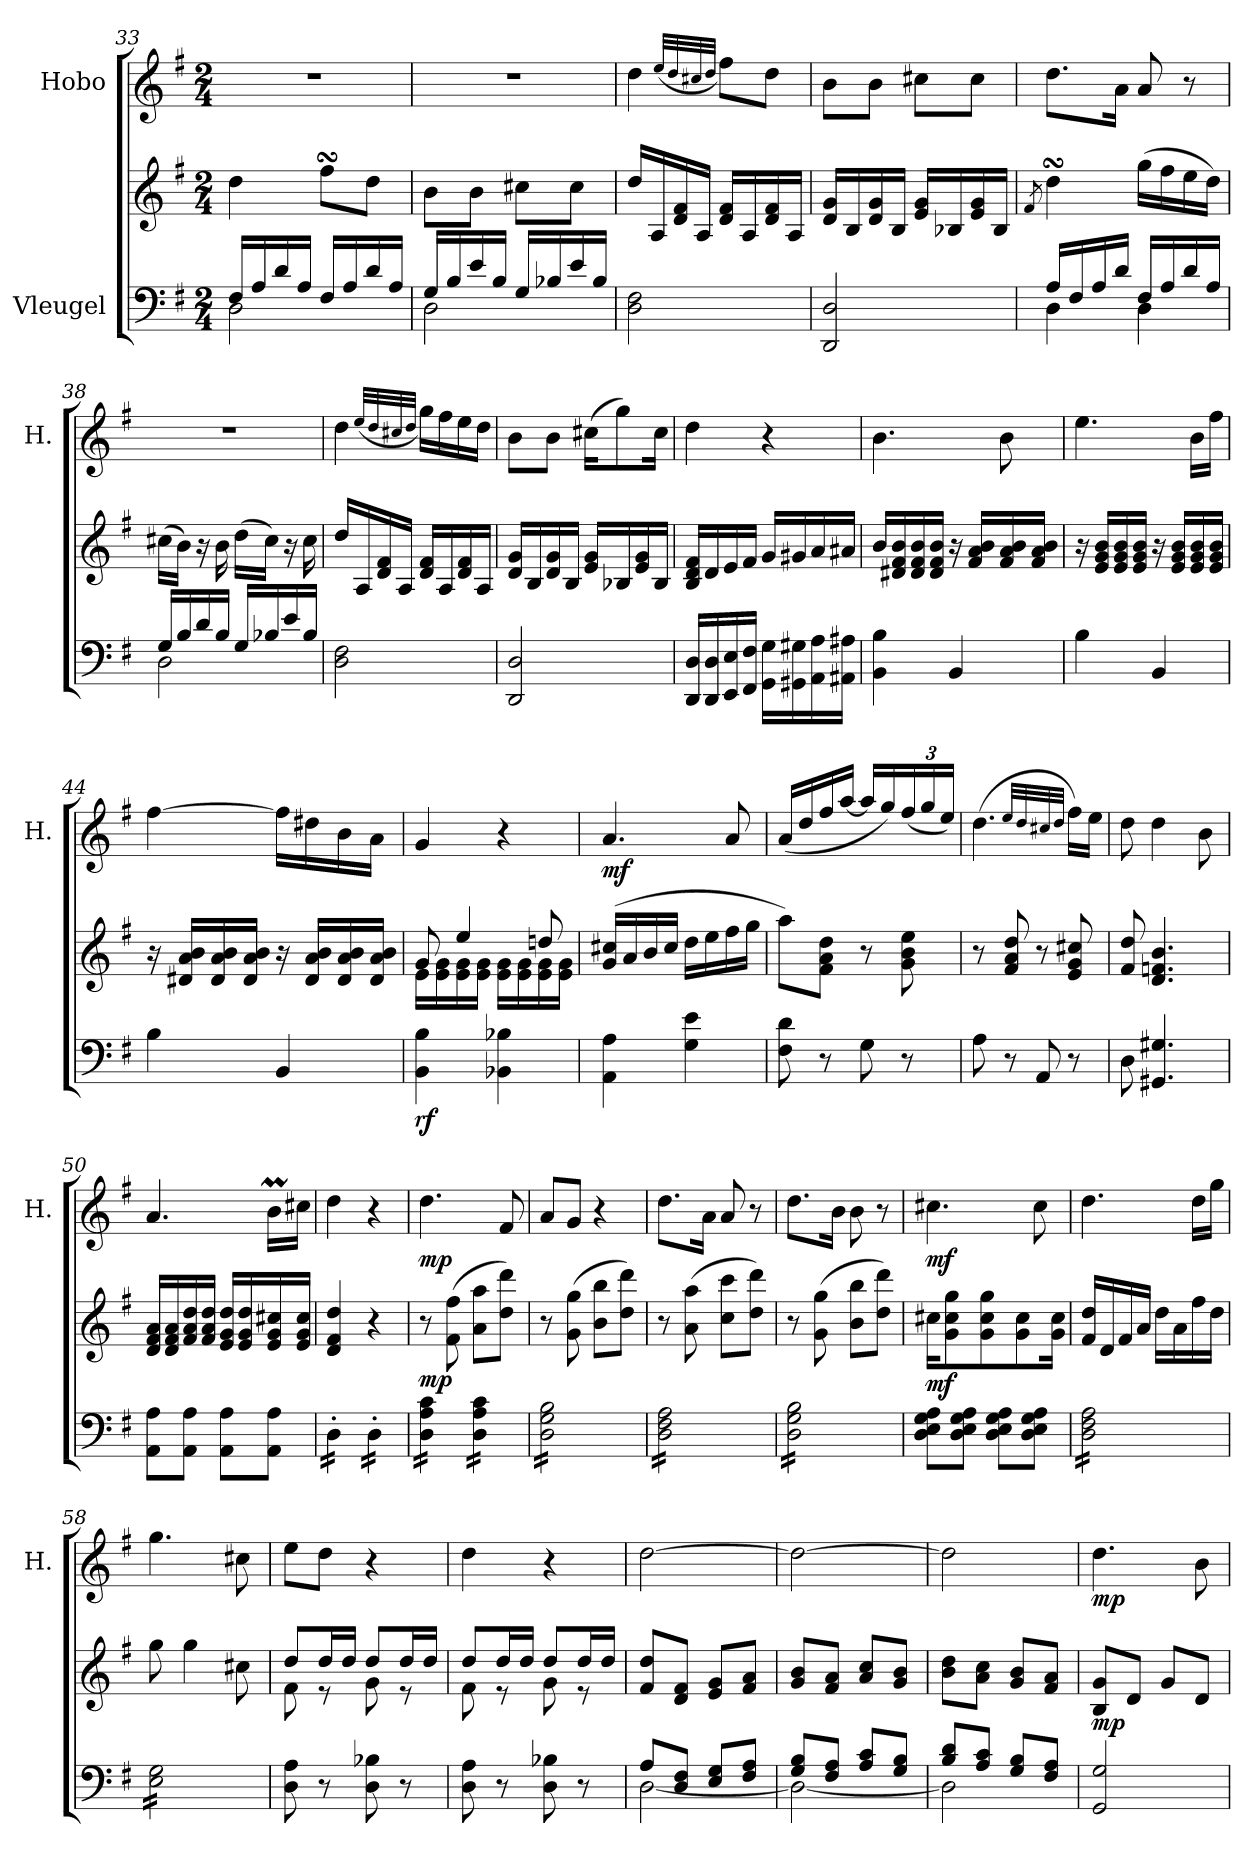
**kern	**kern	**dynam	**kern	**dynam
*part2	*part2	*part2	*part1	*part1
*staff3	*staff2	*staff2/3	*staff1	*staff1
*I"Vleugel	*	*	*I"Hobo	*
*	*	*	*I'H.	*
*clefF4	*clefG2	*	*clefG2	*
*k[f#]	*k[f#]	*	*k[f#]	*
*M2/4	*M2/4	*	*M2/4	*
=33	=33	=33	=33	=33
*^	*	*	*	*
16F#/LL	2D\	4dd\	.	2r	.
16A/	.	.	.	.	.
16d/	.	.	.	.	.
16A/JJ	.	.	.	.	.
16F#/LL	.	8ff#sSsS\L	.	.	.
16A/	.	.	.	.	.
16d/	.	8dd\J	.	.	.
16A/JJ	.	.	.	.	.
=34	=34	=34	=34	=34	=34
16G/LL	2D\	8b\L	.	2r	.
16B/	.	.	.	.	.
16e/	.	8b\J	.	.	.
16B/JJ	.	.	.	.	.
16G/LL	.	8cc#X\L	.	.	.
16B-X/	.	.	.	.	.
16e/	.	8cc#\J	.	.	.
16B-/JJ	.	.	.	.	.
*v	*v	*	*	*	*
=35	=35	=35	=35	=35
2D\ 2F#\	16dd/LL	.	4dd\	.
.	16A/	.	.	.
.	16d/ 16f#/	.	.	.
.	16A/JJ	.	.	.
.	.	.	(>32qee/LLL	.
.	.	.	32qdd/	.
.	.	.	32qcc#X/	.
.	.	.	32qdd/JJJ	.
.	16d/ 16f#/LL	.	8ff#\L)	.
.	16A/	.	.	.
.	16d/ 16f#/	.	8dd\J	.
.	16A/JJ	.	.	.
!!LO:LB:g=z
=36	=36	=36	=36	=36
2DD/ 2D/	16d/ 16g/LL	.	8b\L	.
.	16B/	.	.	.
.	16d/ 16g/	.	8b\J	.
.	16B/JJ	.	.	.
.	16e/ 16g/LL	.	8cc#X\L	.
.	16B-X/	.	.	.
.	16e/ 16g/	.	8cc#\J	.
.	16B-/JJ	.	.	.
=37	=37	=37	=37	=37
.	8qf#/	.	.	.
*^	*	*	*	*
16A/LL	4D\	4ddsSSS\	.	8.dd\L	.
16F#/	.	.	.	.	.
16A/	.	.	.	.	.
16d/JJ	.	.	.	16a\Jk	.
16F#/LL	4D\	(16gg\LL	.	8a/	.
16A/	.	16ff#\	.	.	.
16d/	.	16ee\	.	8r	.
16A/JJ	.	16dd\JJ)	.	.	.
=38	=38	=38	=38	=38	=38
16G/LL	2D\	(16cc#X\LL	.	2r	.
16B/	.	16b\JJ)	.	.	.
16d/	.	16r	.	.	.
16B/JJ	.	16b\	.	.	.
16G/LL	.	(16dd\LL	.	.	.
16B-X/	.	16cc#\JJ)	.	.	.
16e/	.	16r	.	.	.
16B-/JJ	.	16cc#\	.	.	.
*v	*v	*	*	*	*
=39	=39	=39	=39	=39
2D\ 2F#\	16dd/LL	.	4dd\	.
.	16A/	.	.	.
.	16d/ 16f#/	.	.	.
.	16A/JJ	.	.	.
.	.	.	(>32qee/LLL	.
.	.	.	32qdd/	.
.	.	.	32qcc#X/	.
.	.	.	32qdd/JJJ	.
.	16d/ 16f#/LL	.	16gg\LL)	.
.	16A/	.	16ff#\	.
.	16d/ 16f#/	.	16ee\	.
.	16A/JJ	.	16dd\JJ	.
!!LO:PB:g=z
=40	=40	=40	=40	=40
2DD/ 2D/	16d/ 16g/LL	.	8b\L	.
.	16B/	.	.	.
.	16d/ 16g/	.	8b\J	.
.	16B/JJ	.	.	.
.	16e/ 16g/LL	.	(16cc#X\KL	.
.	16B-X/	.	8gg\)	.
.	16e/ 16g/	.	.	.
.	16B-/JJ	.	16cc#\Jk	.
=41	=41	=41	=41	=41
16DD/ 16D/LL	16B/ 16d/ 16f#/LL	.	4dd\	.
16DD/ 16D/	16d/	.	.	.
16EE/ 16E/	16e/	.	.	.
16FF#/ 16F#/JJ	16f#/JJ	.	.	.
16GG\ 16G\LL	16g/LL	.	4r	.
16GG#X\ 16G#X\	16g#X/	.	.	.
16AA\ 16A\	16a/	.	.	.
16AA#X\ 16A#X\JJ	16a#X/JJ	.	.	.
=42	=42	=42	=42	=42
4BB\ 4B\	16b/LL	.	4.b\	.
.	16d#X/ 16f#/ 16b/	.	.	.
.	16d#/ 16f#/ 16b/	.	.	.
.	16d#/ 16f#/ 16b/JJ	.	.	.
4BB/	16r	.	.	.
.	16f#/ 16a/ 16b/LL	.	.	.
.	16f#/ 16a/ 16b/	.	8b\	.
.	16f#/ 16a/ 16b/JJ	.	.	.
=43	=43	=43	=43	=43
4B\	16r	.	4.ee\	.
.	16e/ 16g/ 16b/LL	.	.	.
.	16e/ 16g/ 16b/	.	.	.
.	16e/ 16g/ 16b/JJ	.	.	.
4BB/	16r	.	.	.
.	16e/ 16g/ 16b/LL	.	.	.
.	16e/ 16g/ 16b/	.	16b\LL	.
.	16e/ 16g/ 16b/JJ	.	16ff#\JJ	.
!!LO:LB:g=z
=44	=44	=44	=44	=44
4B\	16r	.	[4ff#\	.
.	16d#X/ 16a/ 16b/LL	.	.	.
.	16d#/ 16a/ 16b/	.	.	.
.	16d#/ 16a/ 16b/JJ	.	.	.
4BB/	16r	.	16ff#\LL]	.
.	16d#/ 16a/ 16b/LL	.	16dd#X\	.
.	16d#/ 16a/ 16b/	.	16b\	.
.	16d#/ 16a/ 16b/JJ	.	16a\JJ	.
=45	=45	=45	=45	=45
*	*^	*	*	*
!	!	!	!LO:DY:b=2	!	!
4BB\ 4B\	8g/	16e\LL	rf	4g/	.
.	.	16e\ 16g\	.	.	.
.	4ee/	16e\ 16g\	.	.	.
.	.	16e\ 16g\JJ	.	.	.
4BB-X\ 4B-X\	.	16e\ 16g\LL	.	4r	.
.	.	16e\ 16g\	.	.	.
.	8ddn/	16e\ 16g\	.	.	.
.	.	16e\ 16g\JJ	.	.	.
=46	=46	=46	=46	=46	=46
!	!	!	!LO:DY:b=2	!	!
!	!	!	!LO:DY:n=1:b	!	!LO:DY:b
*	*v	*v	*	*	*
4AA\ 4A\	(16g/ 16cc#X/LL	rf mf	4.a/	mf
.	16a/	.	.	.
.	16b/	.	.	.
.	16cc#/JJ	.	.	.
4G\ 4e\	16dd\LL	.	.	.
.	16ee\	.	.	.
.	16ff#\	.	8a/	.
.	16gg\JJ	.	.	.
=47	=47	=47	=47	=47
8F#\ 8d\	8aa\L)	.	(16a/LL	.
.	.	.	16dd/	.
8r	8f#\ 8a\ 8dd\J	.	16ff#/	.
.	.	.	[16aa/JJ	.
8G\	8r	.	16aa/LL]	.
.	.	.	16gg/)	.
*	*	*	*Xbrackettup	*
8r	8g\ 8b\ 8ee\	.	(24ff#/	.
.	.	.	24gg/	.
.	.	.	24ee/JJ)	.
!!LO:LB:g=z
=48	=48	=48	=48	=48
8A\	8r	.	(>4.dd\	.
8r	8f#/ 8a/ 8dd/	.	.	.
8AA/	8r	.	.	.
.	.	.	32qee/LLL	.
.	.	.	32qdd/	.
.	.	.	32qcc#X/	.
.	.	.	32qdd/JJJ	.
8r	8e/ 8g/ 8cc#X/	.	16ff#\LL)	.
.	.	.	16ee\JJ	.
=49	=49	=49	=49	=49
8D\	8f#/ 8dd/	.	8dd\	.
!	!	!LO:DY:b=2	!	!
!	!	!LO:DY:n=1:b	!	!
4.GG#X/ 4.G#X/	4.d/ 4.fn/ 4.b/	rf rf	4dd\	.
.	.	.	8b\	.
=50	=50	=50	=50	=50
8AA\ 8A\L	16d/ 16f#/ 16a/LL	.	4.a/	.
.	16d/ 16f#/ 16a/	.	.	.
8AA\ 8A\J	16f#/ 16a/ 16dd/	.	.	.
.	16f#/ 16a/ 16dd/JJ	.	.	.
8AA\ 8A\L	16e/ 16g/ 16dd/LL	.	.	.
.	16e/ 16g/ 16dd/	.	.	.
8AA\ 8A\J	16e/ 16g/ 16cc#X/	.	16bm\LL	.
.	16e/ 16g/ 16cc#/JJ	.	16cc#X\JJ	.
=51	=51	=51	=51	=51
*tremolo	*	*	*	*
16D'\LL	4d/ 4f#/ 4dd/	.	4dd\	.
16D'\	.	.	.	.
16D'\	.	.	.	.
16D'\JJ	.	.	.	.
16D'\LL	4r	.	4r	.
16D'\	.	.	.	.
16D'\	.	.	.	.
16D'\JJ	.	.	.	.
=52	=52	=52	=52	=52
!	!	!LO:DY:b	!	!LO:DY:b
16D\ 16A\ 16c\LL	8r	mp	4.dd\	mp
16D\ 16A\ 16c\	.	.	.	.
16D\ 16A\ 16c\	(8f#\ 8ff#\	.	.	.
16D\ 16A\ 16c\JJ	.	.	.	.
16D\ 16A\ 16c\LL	8a\ 8aa\L	.	.	.
16D\ 16A\ 16c\	.	.	.	.
16D\ 16A\ 16c\	8dd\ 8ddd\J)	.	8f#/	.
16D\ 16A\ 16c\JJ	.	.	.	.
=53	=53	=53	=53	=53
16D\ 16G\ 16B\LL	8r	.	8a/L	.
16D\ 16G\ 16B\	.	.	.	.
16D\ 16G\ 16B\	(8g\ 8gg\	.	8g/J	.
16D\ 16G\ 16B\	.	.	.	.
16D\ 16G\ 16B\	8b\ 8bb\L	.	4r	.
16D\ 16G\ 16B\	.	.	.	.
16D\ 16G\ 16B\	8dd\ 8ddd\J)	.	.	.
16D\ 16G\ 16B\JJ	.	.	.	.
!!LO:PB:g=z
=54	=54	=54	=54	=54
16D\ 16F#\ 16A\LL	8r	.	8.dd\L	.
16D\ 16F#\ 16A\	.	.	.	.
16D\ 16F#\ 16A\	(8a\ 8aa\	.	.	.
16D\ 16F#\ 16A\	.	.	16a\Jk	.
16D\ 16F#\ 16A\	8cc\ 8ccc\L	.	8a/	.
16D\ 16F#\ 16A\	.	.	.	.
16D\ 16F#\ 16A\	8dd\ 8ddd\J)	.	8r	.
16D\ 16F#\ 16A\JJ	.	.	.	.
=55	=55	=55	=55	=55
16D\ 16G\ 16B\LL	8r	.	8.dd\L	.
16D\ 16G\ 16B\	.	.	.	.
16D\ 16G\ 16B\	(8g\ 8gg\	.	.	.
16D\ 16G\ 16B\	.	.	16b\Jk	.
16D\ 16G\ 16B\	8b\ 8bb\L	.	8b\	.
16D\ 16G\ 16B\	.	.	.	.
16D\ 16G\ 16B\	8dd\ 8ddd\J)	.	8r	.
16D\ 16G\ 16B\JJ	.	.	.	.
*Xtremolo	*	*	*	*
=56	=56	=56	=56	=56
!	!	!LO:DY:b	!	!LO:DY:b
8D\ 8E\ 8G\ 8A\L	16cc#X\KL	mf	4.cc#X\	mf
.	8g\ 8cc#\ 8gg\	.	.	.
8D\ 8E\ 8G\ 8A\J	.	.	.	.
.	8g\ 8cc#\ 8gg\	.	.	.
8D\ 8E\ 8G\ 8A\L	.	.	.	.
.	8g\ 8cc#\	.	.	.
8D\ 8E\ 8G\ 8A\J	.	.	8cc#\	.
.	16g\ 16cc#\Jk	.	.	.
=57	=57	=57	=57	=57
*tremolo	*	*	*	*
16D\ 16F#\ 16A\LL	16f#/ 16dd/LL	.	4.dd\	.
16D\ 16F#\ 16A\	16d/	.	.	.
16D\ 16F#\ 16A\	16f#/	.	.	.
16D\ 16F#\ 16A\	16a/JJ	.	.	.
16D\ 16F#\ 16A\	16dd\LL	.	.	.
16D\ 16F#\ 16A\	16a\	.	.	.
16D\ 16F#\ 16A\	16ff#\	.	16dd\LL	.
16D\ 16F#\ 16A\JJ	16dd\JJ	.	16gg\JJ	.
=58	=58	=58	=58	=58
16E\ 16G\LL	8gg\	.	4.gg\	.
16E\ 16G\	.	.	.	.
16E\ 16G\	4gg\	.	.	.
16E\ 16G\	.	.	.	.
16E\ 16G\	.	.	.	.
16E\ 16G\	.	.	.	.
16E\ 16G\	8cc#X\	.	8cc#X\	.
16E\ 16G\JJ	.	.	.	.
*Xtremolo	*	*	*	*
=59	=59	=59	=59	=59
*	*^	*	*	*
8D\ 8A\	8dd/L	8f#\	.	8ee\L	.
8r	16dd/L	8r	.	8dd\J	.
.	16dd/JJ	.	.	.	.
8D\ 8B-X\	8dd/L	8g\	.	4r	.
8r	16dd/L	8r	.	.	.
.	16dd/JJ	.	.	.	.
!!LO:LB:g=z
=60	=60	=60	=60	=60	=60
8D\ 8A\	8dd/L	8f#\	.	4dd\	.
8r	16dd/L	8r	.	.	.
.	16dd/JJ	.	.	.	.
8D\ 8B-X\	8dd/L	8g\	.	4r	.
8r	16dd/L	8r	.	.	.
.	16dd/JJ	.	.	.	.
*	*v	*v	*	*	*
=61	=61	=61	=61	=61
*^	*	*	*	*
8A/L	[2D\	8f#/ 8dd/L	.	[2dd\	.
8D/ 8F#/J	.	8d/ 8f#/J	.	.	.
8E/ 8G/L	.	8e/ 8g/L	.	.	.
8F#/ 8A/J	.	8f#/ 8a/J	.	.	.
=62	=62	=62	=62	=62	=62
8G/ 8B/L	2D\_	8g/ 8b/L	.	2dd\_	.
8F#/ 8A/J	.	8f#/ 8a/J	.	.	.
8A/ 8c/L	.	8a/ 8cc/L	.	.	.
8G/ 8B/J	.	8g/ 8b/J	.	.	.
=63	=63	=63	=63	=63	=63
8B/ 8d/L	2D\]	8b\ 8dd\L	.	2dd\]	.
8A/ 8c/J	.	8a\ 8cc\J	.	.	.
8G/ 8B/L	.	8g/ 8b/L	.	.	.
8F#/ 8A/J	.	8f#/ 8a/J	.	.	.
*v	*v	*	*	*	*
=64	=64	=64	=64	=64
!	!	!LO:DY:b	!	!LO:DY:b
2GG/ 2G/	8B/ 8g/L	mp	4.dd\	mp
.	8d/J	.	.	.
.	8g/L	.	.	.
.	8d/J	.	8b\	.
=	=	=	=	=
*-	*-	*-	*-	*-
